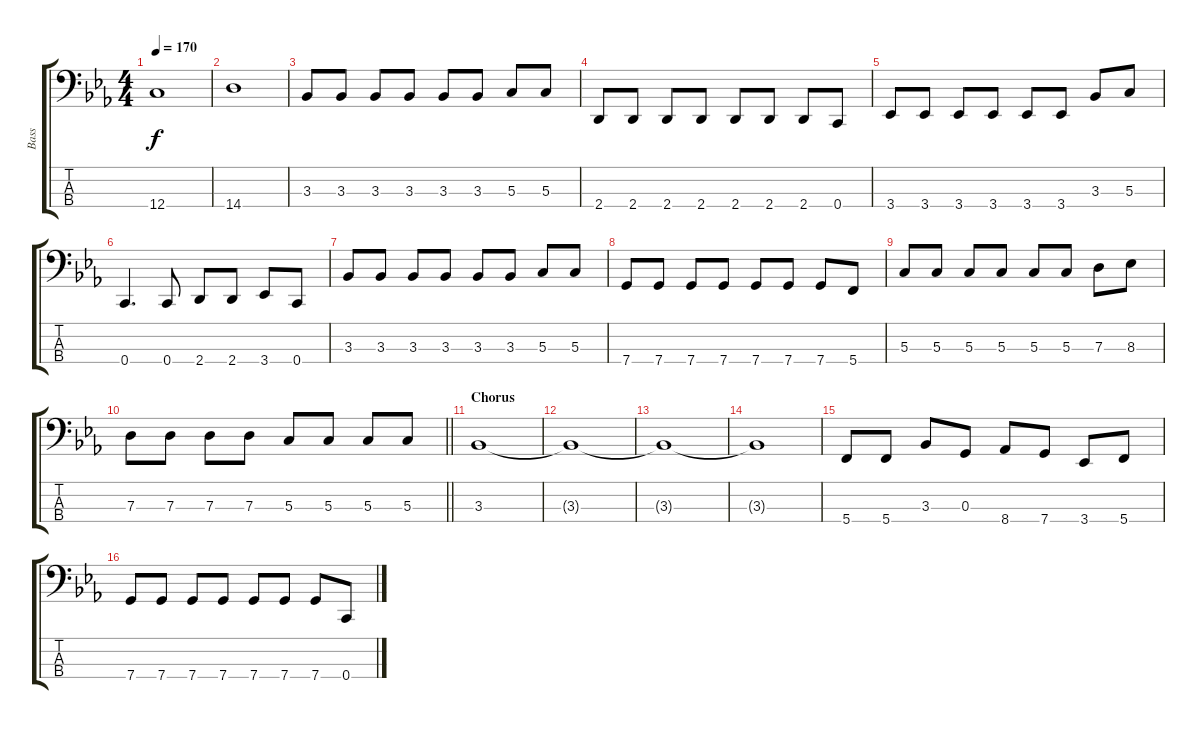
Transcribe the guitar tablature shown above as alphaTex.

\track ("Bass" "Bass") {instrument electricbassfinger}
\staff {score tabs}
\tuning (F2 C2 G1 C1) {hide}
\ts (4 4)
\tempo 170
\clef f4
\ks cminor
12.4.1{dy f} |
14.4.1 |
3.3.8 3.3.8 3.3.8 3.3.8 3.3.8 3.3.8 5.3.8 5.3.8 |
2.4.8 2.4.8 2.4.8 2.4.8 2.4.8 2.4.8 2.4.8 0.4.8 |
3.4.8 3.4.8 3.4.8 3.4.8 3.4.8 3.4.8 3.3.8 5.3.8 |
0.4.4{d} 0.4.8 2.4.8 2.4.8 3.4.8 0.4.8 |
3.3.8 3.3.8 3.3.8 3.3.8 3.3.8 3.3.8 5.3.8 5.3.8 |
7.4.8 7.4.8 7.4.8 7.4.8 7.4.8 7.4.8 7.4.8 5.4.8 |
5.3.8 5.3.8 5.3.8 5.3.8 5.3.8 5.3.8 7.3.8 8.3.8 |
\barLineRight lightlight
7.3.8 7.3.8 7.3.8 7.3.8 5.3.8 5.3.8 5.3.8 5.3.8 |
\section ("" "Chorus")
3.3.1 |
3.3{t}.1 |
3.3{t}.1 |
3.3{t}.1 |
5.4.8 5.4.8 3.3.8 0.3.8 8.4.8 7.4.8 3.4.8 5.4.8 |
7.4.8 7.4.8 7.4.8 7.4.8 7.4.8 7.4.8 7.4.8 0.4.8
